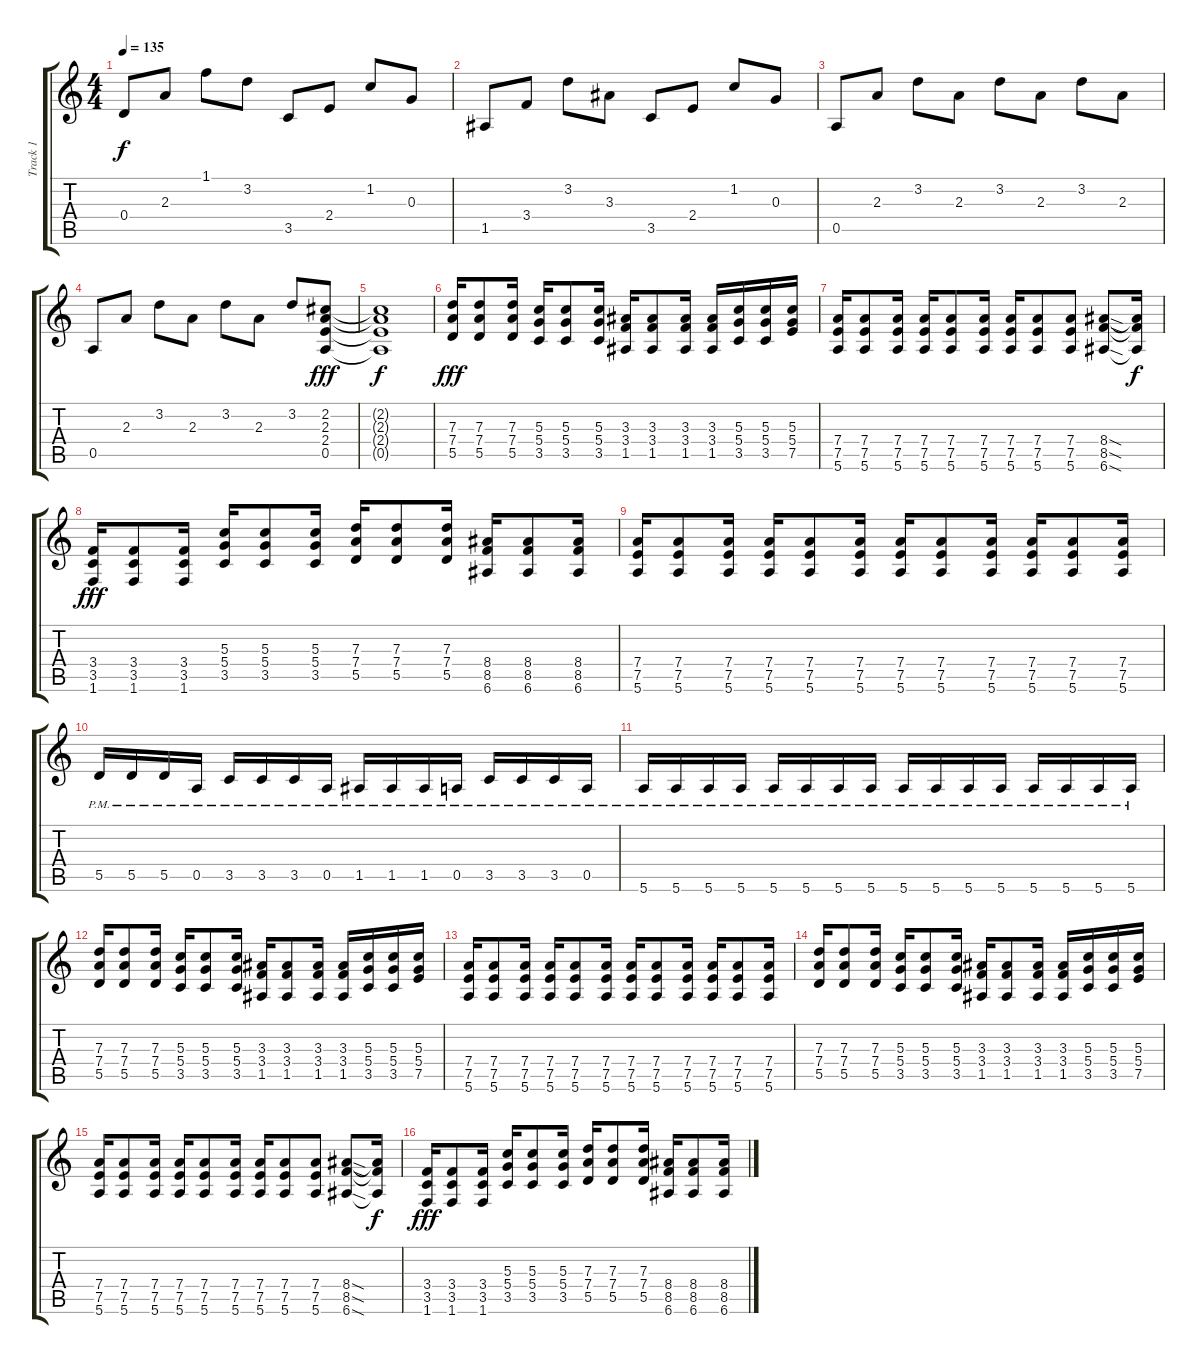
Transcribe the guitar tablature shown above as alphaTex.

\track ("Track 1" "Track 1") {instrument overdrivenguitar}
\staff {score tabs}
\tuning (E4 B3 G3 D3 A2 E2) {hide}
\ts (4 4)
\tempo 135
\clef g2
\ks c
0.4.8{dy f} 2.3.8 1.1.8 3.2.8 3.5.8 2.4.8 1.2.8 0.3.8 |
1.5.8 3.4.8 3.2.8 3.3.8 3.5.8 2.4.8 1.2.8 0.3.8 |
0.5.8 2.3.8 3.2.8 2.3.8 3.2.8 2.3.8 3.2.8 2.3.8 |
0.5.8 2.3.8 3.2.8 2.3.8 3.2.8 2.3.8 3.2.8 (2.2 2.3 2.4 0.5).8{dy fff} |
(2.2{t} 2.3{t} 2.4{t} 0.5{t}).1{dy f} |
(7.3 7.4 5.5).16{dy fff} (7.3 7.4 5.5).8 (7.3 7.4 5.5).16 (5.3 5.4 3.5).16 (5.3 5.4 3.5).8 (5.3 5.4 3.5).16 (3.3 3.4 1.5).16 (3.3 3.4 1.5).8 (3.3 3.4 1.5).16 (3.3 3.4 1.5).16 (5.3 5.4 3.5).16 (5.3 5.4 3.5).16 (5.3 5.4 7.5).16 |
(7.4 7.5 5.6).16 (7.4 7.5 5.6).8 (7.4 7.5 5.6).16 (7.4 7.5 5.6).16 (7.4 7.5 5.6).8 (7.4 7.5 5.6).16 (7.4 7.5 5.6).16 (7.4 7.5 5.6).8 (7.4 7.5 5.6).8 (8.4{sod} 8.5{sod} 6.6{sod}).8 (8.4{t} 8.5{t} 6.6{t}).16{dy f} |
(3.4 3.5 1.6).16{dy fff} (3.4 3.5 1.6).8 (3.4 3.5 1.6).16 (5.3 5.4 3.5).16 (5.3 5.4 3.5).8 (5.3 5.4 3.5).16 (7.3 7.4 5.5).16 (7.3 7.4 5.5).8 (7.3 7.4 5.5).16 (8.4 8.5 6.6).16 (8.4 8.5 6.6).8 (8.4 8.5 6.6).16 |
(7.4 7.5 5.6).16 (7.4 7.5 5.6).8 (7.4 7.5 5.6).16 (7.4 7.5 5.6).16 (7.4 7.5 5.6).8 (7.4 7.5 5.6).16 (7.4 7.5 5.6).16 (7.4 7.5 5.6).8 (7.4 7.5 5.6).16 (7.4 7.5 5.6).16 (7.4 7.5 5.6).8 (7.4 7.5 5.6).16 |
5.5{pm}.16 5.5{pm}.16 5.5{pm}.16 0.5{pm}.16 3.5{pm}.16 3.5{pm}.16 3.5{pm}.16 0.5{pm}.16 1.5{pm}.16 1.5{pm}.16 1.5{pm}.16 0.5{pm}.16 3.5{pm}.16 3.5{pm}.16 3.5{pm}.16 0.5{pm}.16 |
5.6{pm}.16 5.6{pm}.16 5.6{pm}.16 5.6{pm}.16 5.6{pm}.16 5.6{pm}.16 5.6{pm}.16 5.6{pm}.16 5.6{pm}.16 5.6{pm}.16 5.6{pm}.16 5.6{pm}.16 5.6{pm}.16 5.6{pm}.16 5.6{pm}.16 5.6{pm}.16 |
(7.3 7.4 5.5).16 (7.3 7.4 5.5).8 (7.3 7.4 5.5).16 (5.3 5.4 3.5).16 (5.3 5.4 3.5).8 (5.3 5.4 3.5).16 (3.3 3.4 1.5).16 (3.3 3.4 1.5).8 (3.3 3.4 1.5).16 (3.3 3.4 1.5).16 (5.3 5.4 3.5).16 (5.3 5.4 3.5).16 (5.3 5.4 7.5).16 |
(7.4 7.5 5.6).16 (7.4 7.5 5.6).8 (7.4 7.5 5.6).16 (7.4 7.5 5.6).16 (7.4 7.5 5.6).8 (7.4 7.5 5.6).16 (7.4 7.5 5.6).16 (7.4 7.5 5.6).8 (7.4 7.5 5.6).16 (7.4 7.5 5.6).16 (7.4 7.5 5.6).8 (7.4 7.5 5.6).16 |
(7.3 7.4 5.5).16 (7.3 7.4 5.5).8 (7.3 7.4 5.5).16 (5.3 5.4 3.5).16 (5.3 5.4 3.5).8 (5.3 5.4 3.5).16 (3.3 3.4 1.5).16 (3.3 3.4 1.5).8 (3.3 3.4 1.5).16 (3.3 3.4 1.5).16 (5.3 5.4 3.5).16 (5.3 5.4 3.5).16 (5.3 5.4 7.5).16 |
(7.4 7.5 5.6).16 (7.4 7.5 5.6).8 (7.4 7.5 5.6).16 (7.4 7.5 5.6).16 (7.4 7.5 5.6).8 (7.4 7.5 5.6).16 (7.4 7.5 5.6).16 (7.4 7.5 5.6).8 (7.4 7.5 5.6).8 (8.4{sod} 8.5{sod} 6.6{sod}).8 (8.4{t} 8.5{t} 6.6{t}).16{dy f} |
(3.4 3.5 1.6).16{dy fff} (3.4 3.5 1.6).8 (3.4 3.5 1.6).16 (5.3 5.4 3.5).16 (5.3 5.4 3.5).8 (5.3 5.4 3.5).16 (7.3 7.4 5.5).16 (7.3 7.4 5.5).8 (7.3 7.4 5.5).16 (8.4 8.5 6.6).16 (8.4 8.5 6.6).8 (8.4 8.5 6.6).16
